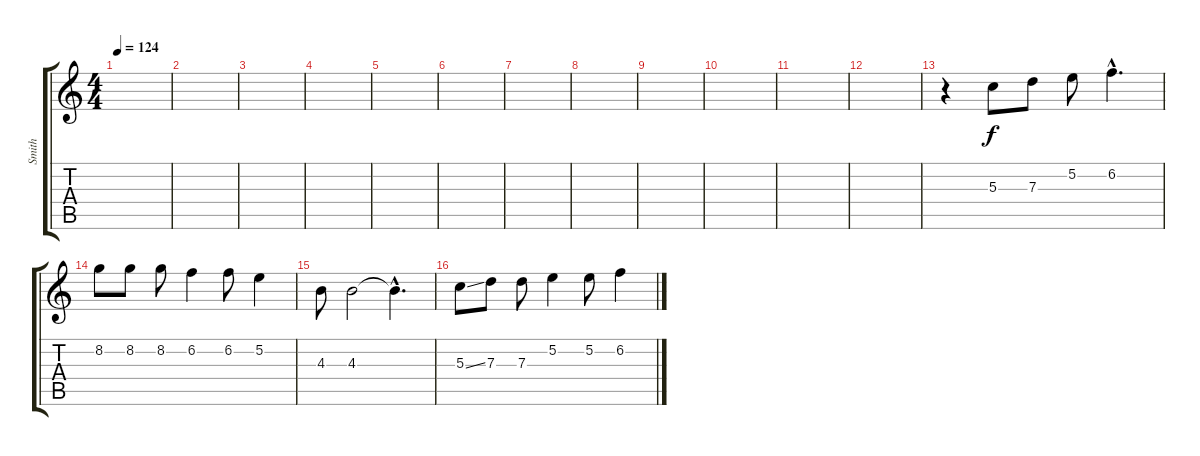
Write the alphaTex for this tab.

\track ("Smith" "Smith") {instrument overdrivenguitar}
\staff {score tabs}
\tuning (E4 B3 G3 D3 A2 E2) {hide}
\ts (4 4)
\tempo 124
\clef g2
\ks c
|
|
|
|
|
|
|
|
|
|
|
|
r.4 5.3.8 7.3.8 5.2.8 6.2{hac}.4{d} |
8.2.8 8.2.8 8.2.8 6.2.4 6.2.8 5.2.4 |
4.3.8 4.3.2 4.3{hac t}.4{d} |
5.3{ss}.8 7.3.8 7.3.8 5.2.4 5.2.8 6.2.4
